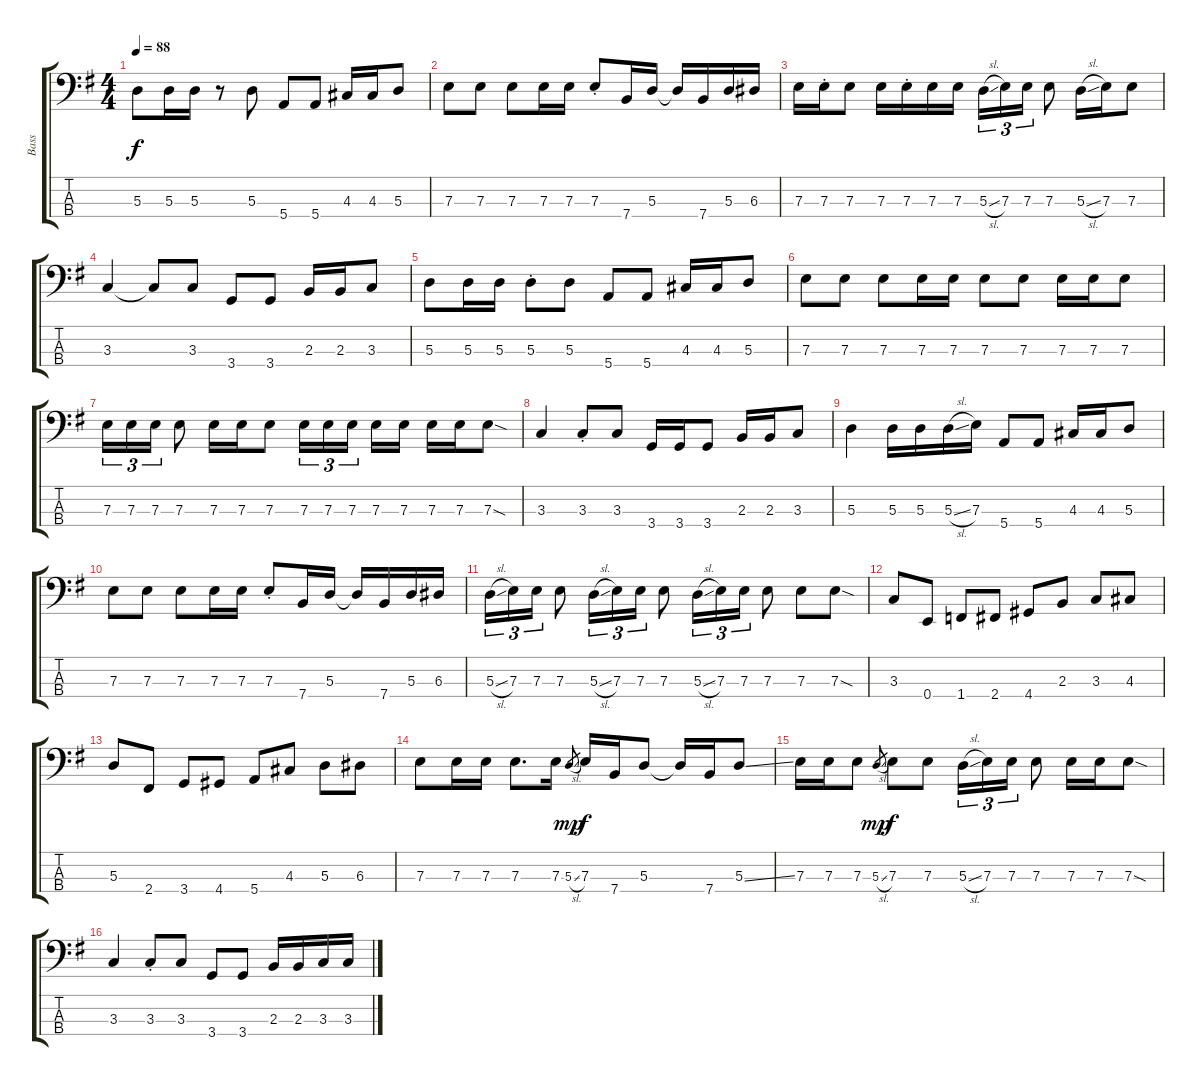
\track ("Bass" "Bass") {instrument electricbassfinger}
\staff {score tabs}
\tuning (G2 D2 A1 E1) {hide}
\ts (4 4)
\tempo 88
\clef f4
\ks g
5.3.8{dy f} 5.3.16 5.3.16 r.8 5.3.8 5.4.8 5.4.8 4.3.16 4.3.16 5.3.8 |
7.3.8 7.3.8 7.3.8 7.3.16 7.3.16 7.3{st}.8 7.4.16 5.3.16 5.3{t}.16 7.4.16 5.3.16 6.3.16 |
7.3.16 7.3{st}.16 7.3.8 7.3.16 7.3{st}.16 7.3.16 7.3.16 5.3{sl}.16{tu (3 2)} 7.3.16{tu (3 2)} 7.3.16{tu (3 2)} 7.3.8 5.3{sl}.16 7.3.16 7.3.8 |
3.3.4 3.3{t}.8 3.3.8 3.4.8 3.4.8 2.3.16 2.3.16 3.3.8 |
5.3.8 5.3.16 5.3.16 5.3{st}.8 5.3.8 5.4.8 5.4.8 4.3.16 4.3.16 5.3.8 |
7.3.8 7.3.8 7.3.8 7.3.16 7.3.16 7.3.8 7.3.8 7.3.16 7.3.16 7.3.8 |
7.3.16{tu (3 2)} 7.3.16{tu (3 2)} 7.3.16{tu (3 2)} 7.3.8 7.3.16 7.3.16 7.3.8 7.3.16{tu (3 2)} 7.3.16{tu (3 2)} 7.3.16{tu (3 2) beam splitsecondary} 7.3.16 7.3.16 7.3.16 7.3.16 7.3{sod}.8 |
3.3.4 3.3{st}.8 3.3.8 3.4.16 3.4.16 3.4.8 2.3.16 2.3.16 3.3.8 |
5.3.4 5.3.16 5.3.16 5.3{sl}.16 7.3.16 5.4.8 5.4.8 4.3.16 4.3.16 5.3.8 |
7.3.8 7.3.8 7.3.8 7.3.16 7.3.16 7.3{st}.8 7.4.16 5.3.16 5.3{t}.16 7.4.16 5.3.16 6.3.16 |
5.3{sl}.16{tu (3 2)} 7.3.16{tu (3 2)} 7.3.16{tu (3 2)} 7.3.8 5.3{sl}.16{tu (3 2)} 7.3.16{tu (3 2)} 7.3.16{tu (3 2)} 7.3.8 5.3{sl}.16{tu (3 2)} 7.3.16{tu (3 2)} 7.3.16{tu (3 2)} 7.3.8 7.3.8 7.3{sod}.8 |
3.3.8 0.4.8 1.4.8 2.4.8 4.4.8 2.3.8 3.3.8 4.3.8 |
5.3.8 2.4.8 3.4.8 4.4.8 5.4.8 4.3.8 5.3.8 6.3.8 |
7.3.8 7.3.16 7.3.16 7.3.8{d} 7.3.16 5.3{sl}.8{gr dy mp} 7.3.16{dy f} 7.4.16 5.3.8 5.3{t}.16 7.4.16 5.3{ss}.8 |
7.3.16 7.3.16 7.3.8 5.3{sl}.8{gr dy mp} 7.3.8{dy f} 7.3.8 5.3{sl}.16{tu (3 2)} 7.3.16{tu (3 2)} 7.3.16{tu (3 2)} 7.3.8 7.3.16 7.3.16 7.3{sod}.8 |
3.3.4 3.3{st}.8 3.3.8 3.4.8 3.4.8 2.3.16 2.3.16 3.3.16 3.3.16
